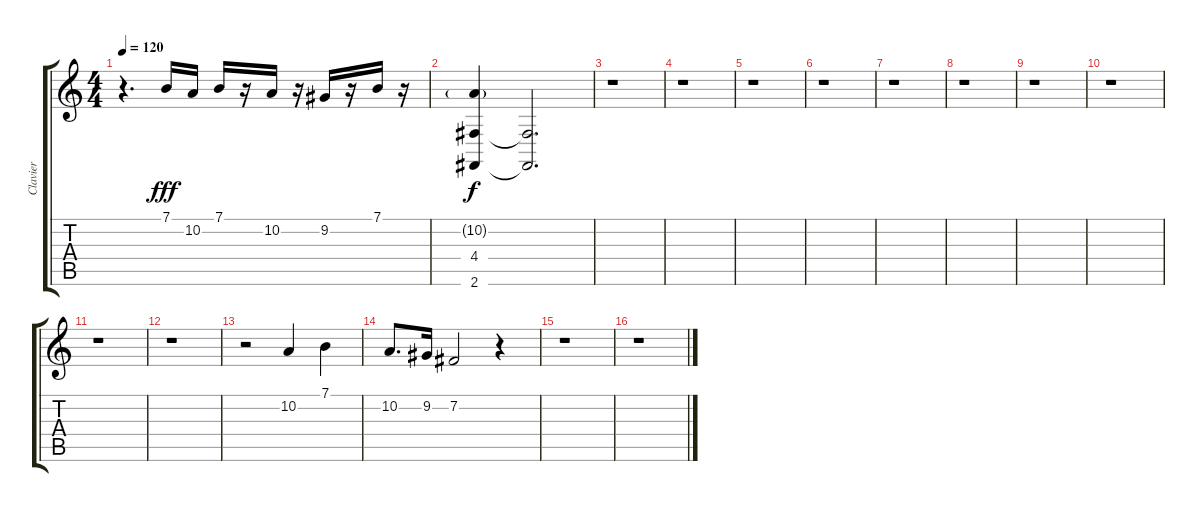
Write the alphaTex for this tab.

\track ("Clavier" "Clavier") {instrument trombone}
\staff {score tabs}
\tuning (E4 B3 G3 D3 A2 E2) {hide}
\ts (4 4)
\tempo 120
\clef g2
\ks c
r.4{d dy fff} 7.1.16 10.2.16 7.1.16 r.16 10.2.16 r.16 9.2.16 r.16 7.1.16 r.16 |
(10.2{g} 4.4 2.6).4{dy f} (4.4{t} 2.6{t}).2{d} |
r.1 |
r.1 |
r.1 |
r.1 |
r.1 |
r.1 |
r.1 |
r.1 |
r.1 |
r.1 |
r.2 10.2.4 7.1.4 |
10.2.8{d} 9.2.16 7.2.2 r.4 |
r.1 |
r.1
